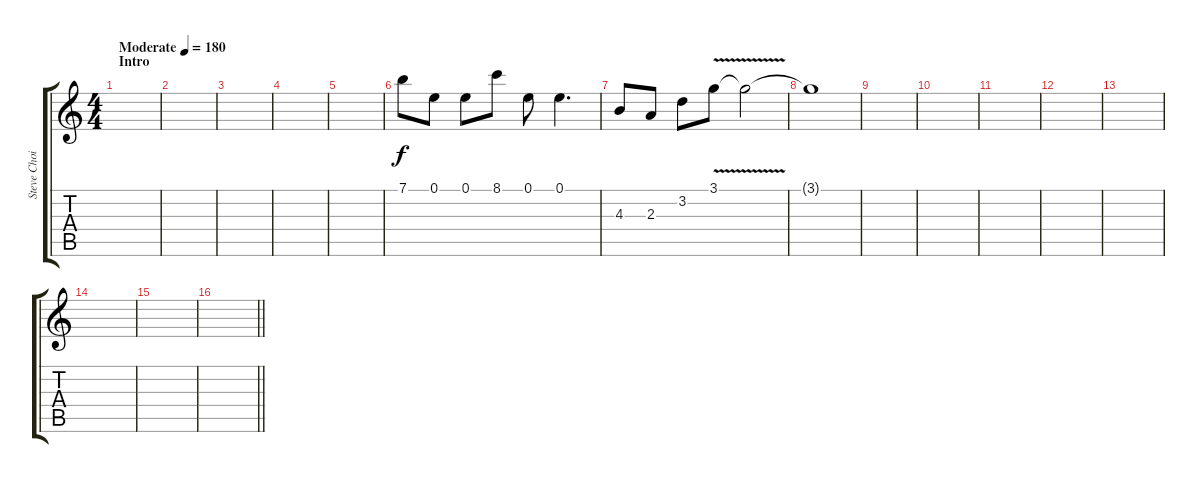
\track ("Steve Choi" "Steve Choi") {instrument electricguitarclean}
\staff {score tabs}
\tuning (E4 B3 G3 D3 A2 E2) {hide}
\ts (4 4)
\section ("" "Intro")
\tempo (180 "Moderate")
\clef g2
\ks c
|
|
|
|
|
7.1.8 0.1.8 0.1.8 8.1.8 0.1.8 0.1.4{d} |
4.3.8 2.3.8 3.2.8 3.1{v}.8 3.1{t}.2 |
3.1{t}.1 |
|
|
|
|
|
|
|
\barLineRight lightlight
